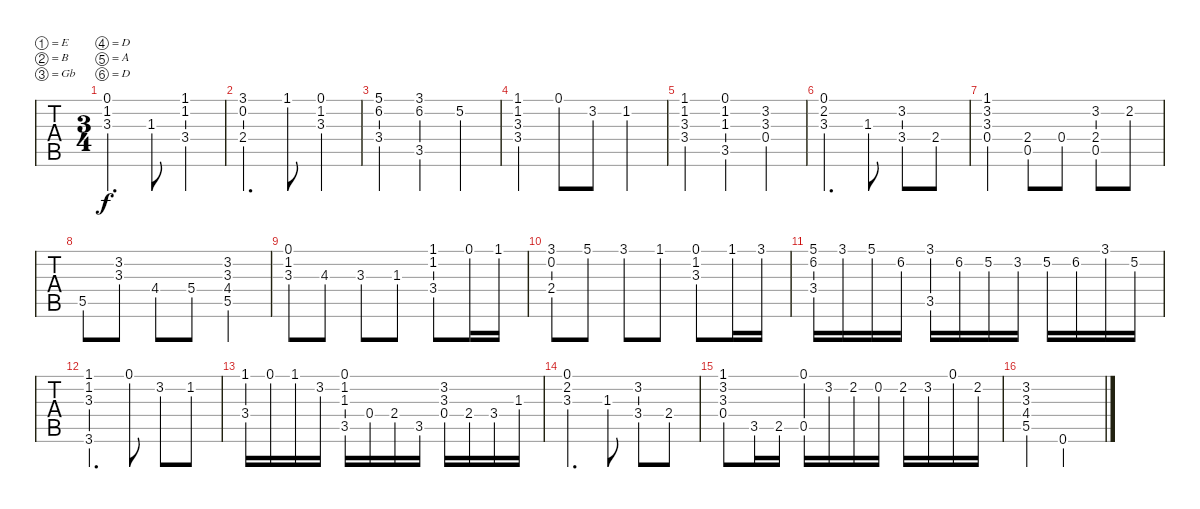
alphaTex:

\bracketExtendMode groupsimilarinstruments
\singleTrackTrackNamePolicy hidden
\multiTrackTrackNamePolicy hidden
\firstSystemTrackNameOrientation horizontal
\otherSystemsTrackNameOrientation horizontal
\track ("Guitar Standard" "Guitar Sta") {instrument acousticguitarsteel}
\staff {tabs}
\tuning (E4 B3 Gb3 D3 A2 D2)
\ts (3 4)
\tempo (120 hide)
\clef g2
\ks c
(0.1 1.2 3.3).4{d dy f} 1.3.8 (1.1 1.2 3.4).4 |
(3.1 0.2 2.4).4{d} 1.1.8 (0.1 1.2 3.3).4 |
(5.1 6.2 3.4).4 (3.1 6.2 3.5).4 5.2.4 |
(1.1 1.2 3.3 3.4).4 0.1.8 3.2.8 1.2.4 |
(1.1 1.2 3.3 3.4).4 (0.1 1.2 1.3 3.5).4 (3.2 3.3 0.4).4 |
(0.1 2.2 3.3).4{d} 1.3.8 (3.2 3.4).8 2.4.8 |
(1.1 3.2 3.3 0.4).4 (2.4 0.5).8 0.4.8 (3.2 2.4 0.5).8 2.2.8 |
5.5.8 (3.2 3.3).8 4.4.8 5.4.8 (3.2 3.3 4.4 5.5).4 |
(0.1 1.2 3.3).8 4.3.8 3.3.8 1.3.8 (1.1 1.2 3.4).8 0.1.16 1.1.16 |
(3.1 0.2 2.4).8 5.1.8 3.1.8 1.1.8 (0.1 1.2 3.3).8 1.1.16 3.1.16 |
(5.1 6.2 3.4).16 3.1.16 5.1.16 6.2.16 (3.1 3.5).16 6.2.16 5.2.16 3.2.16 5.2.16 6.2.16 3.1.16 5.2.16 |
(1.1 1.2 3.3 3.6).4{d} 0.1.8 3.2.8 1.2.8 |
(1.1 3.4).16 0.1.16 1.1.16 3.2.16 (0.1 1.2 1.3 3.5).16 0.4.16 2.4.16 3.5.16 (3.2 3.3 0.4).16 2.4.16 3.4.16 1.3.16 |
(0.1 2.2 3.3).4{d} 1.3.8 (3.2 3.4).8 2.4.8 |
(1.1 3.2 3.3 0.4).8 3.5.16 2.5.16 (0.1 0.5).16 3.2.16 2.2.16 0.2.16 2.2.16 3.2.16 0.1.16 2.2.16 |
(3.2 3.3 4.4 5.5).4 0.6.2
